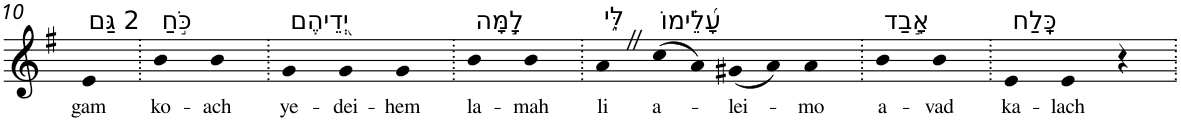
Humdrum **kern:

**kern	**text
*part1	*part1
*staff1	*staff1
*I"Piano	*
*I'Pno	*
!!LO:PB:g=z
*clefG2	*
*k[f#]	*
*G:	*
=10	=10
!LO:TX:a:t=2 גַּם	!
!	!LO:LY:b
4e	gam
=11.	=11.
!LO:TX:a:t=כֹּ֣חַ	!
!	!LO:LY:b
4b	ko-
!	!LO:LY:b
4b	-ach
=12.	=12.
!LO:TX:a:t=יְ֭דֵיהֶם	!
!	!LO:LY:b
4g	ye-
!	!LO:LY:b
4g	-dei-
!	!LO:LY:b
4g	-hem
=13.	=13.
!LO:TX:a:t=לָ֣מָּה	!
!	!LO:LY:b
4b	la-
!	!LO:LY:b
4b	-mah
=14.	=14.
!LO:TX:a:t=לִּ֑י	!
!	!LO:LY:b
4aZ	li
!LO:TX:a:t=עָ֝לֵ֗ימוֹ	!
!	!LO:LY:b
(8cc	a-
8a)	.
!	!LO:LY:b
(8g#X	-lei-
8a)	.
!	!LO:LY:b
4a	-mo
=15.	=15.
!LO:TX:a:t=אָ֣בַד	!
!	!LO:LY:b
4b	a-
!	!LO:LY:b
4b	-vad
=16.	=16.
!LO:TX:a:t=כָּֽלַח	!
!	!LO:LY:b
4e	ka-
!	!LO:LY:b
4e	-lach
4r	.
=.	=.
*-	*-
